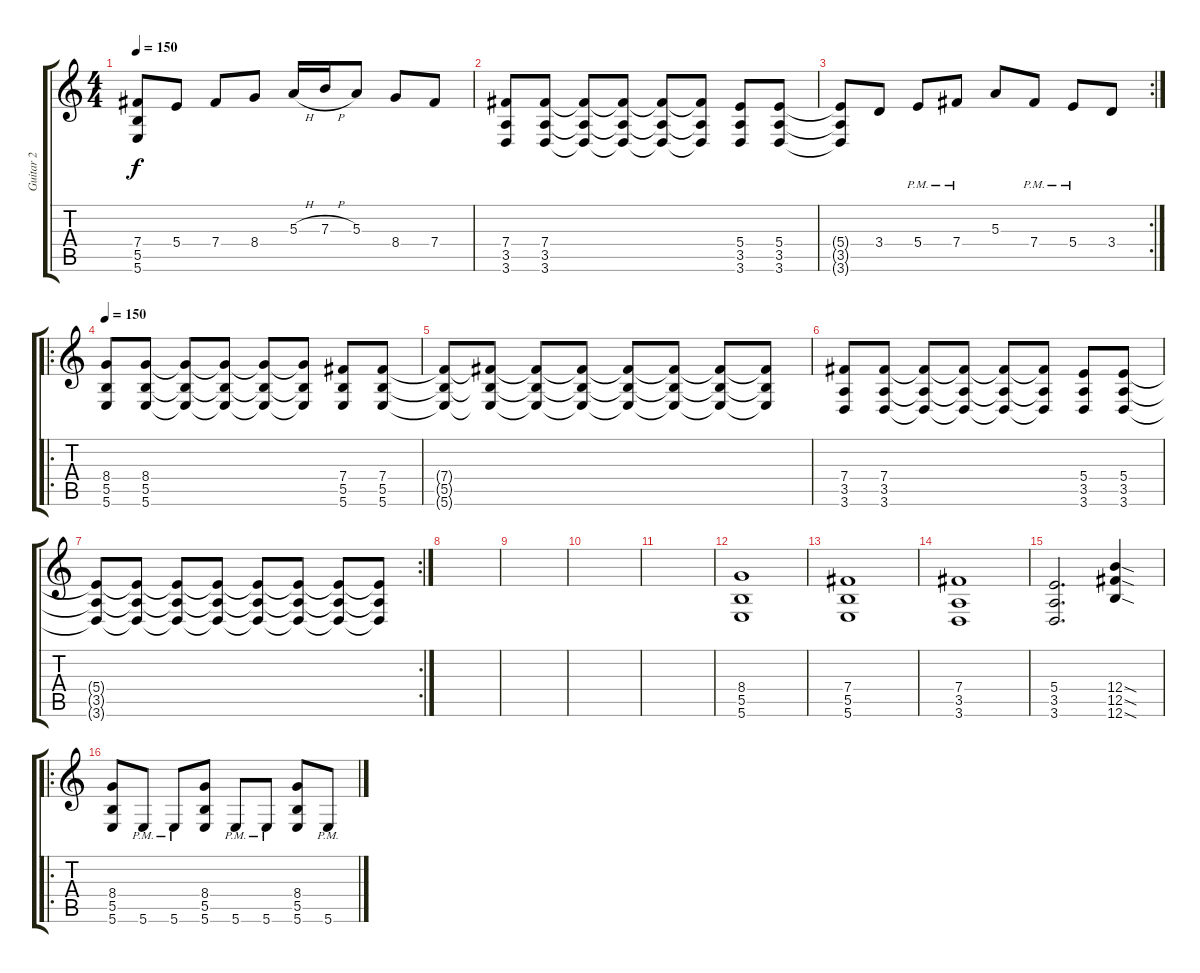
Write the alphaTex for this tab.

\track ("Guitar 2" "Guitar 2") {instrument distortionguitar}
\staff {score tabs}
\tuning (Db4 Ab3 E3 B2 Gb2 B1) {hide}
\ts (4 4)
\tempo 150
\clef g2
\ks c
(7.4{t} 5.5{t} 5.6{t}).8{dy f} 5.4.8 7.4.8 8.4.8 5.3{h}.16 7.3{h}.16 5.3.8 8.4.8 7.4.8 |
(7.4 3.5 3.6).8 (7.4 3.5 3.6).8 (7.4{t} 3.5{t} 3.6{t}).8 (7.4{t} 3.5{t} 3.6{t}).8 (7.4{t} 3.5{t} 3.6{t}).8 (7.4{t} 3.5{t} 3.6{t}).8 (5.4 3.5 3.6).8 (5.4 3.5 3.6).8 |
\rc 2
(5.4{t} 3.5{t} 3.6{t}).8 3.4.8 5.4{pm}.8 7.4{pm}.8 5.3.8 7.4{pm}.8 5.4{pm}.8 3.4.8 |
\ro
\tempo 150
(8.4 5.5 5.6).8 (8.4 5.5 5.6).8 (8.4{t} 5.5{t} 5.6{t}).8 (8.4{t} 5.5{t} 5.6{t}).8 (8.4{t} 5.5{t} 5.6{t}).8 (8.4{t} 5.5{t} 5.6{t}).8 (7.4 5.5 5.6).8 (7.4 5.5 5.6).8 |
(7.4{t} 5.5{t} 5.6{t}).8 (7.4{t} 5.5{t} 5.6{t}).8 (7.4{t} 5.5{t} 5.6{t}).8 (7.4{t} 5.5{t} 5.6{t}).8 (7.4{t} 5.5{t} 5.6{t}).8 (7.4{t} 5.5{t} 5.6{t}).8 (7.4{t} 5.5{t} 5.6{t}).8 (7.4{t} 5.5{t} 5.6{t}).8 |
(7.4 3.5 3.6).8 (7.4 3.5 3.6).8 (7.4{t} 3.5{t} 3.6{t}).8 (7.4{t} 3.5{t} 3.6{t}).8 (7.4{t} 3.5{t} 3.6{t}).8 (7.4{t} 3.5{t} 3.6{t}).8 (5.4 3.5 3.6).8 (5.4 3.5 3.6).8 |
\rc 2
(5.4{t} 3.5{t} 3.6{t}).8 (5.4{t} 3.5{t} 3.6{t}).8 (5.4{t} 3.5{t} 3.6{t}).8 (5.4{t} 3.5{t} 3.6{t}).8 (5.4{t} 3.5{t} 3.6{t}).8 (5.4{t} 3.5{t} 3.6{t}).8 (5.4{t} 3.5{t} 3.6{t}).8 (5.4{t} 3.5{t} 3.6{t}).8 |
|
|
|
|
(8.4 5.5 5.6).1 |
(7.4 5.5 5.6).1 |
(7.4 3.5 3.6).1 |
(5.4 3.5 3.6).2{d} (12.4{sod} 12.5{sod} 12.6{sod}).4 |
\ro
(8.4 5.5 5.6).8 5.6{pm}.8 5.6{pm}.8 (8.4 5.5 5.6).8 5.6{pm}.8 5.6{pm}.8 (8.4 5.5 5.6).8 5.6{pm}.8
